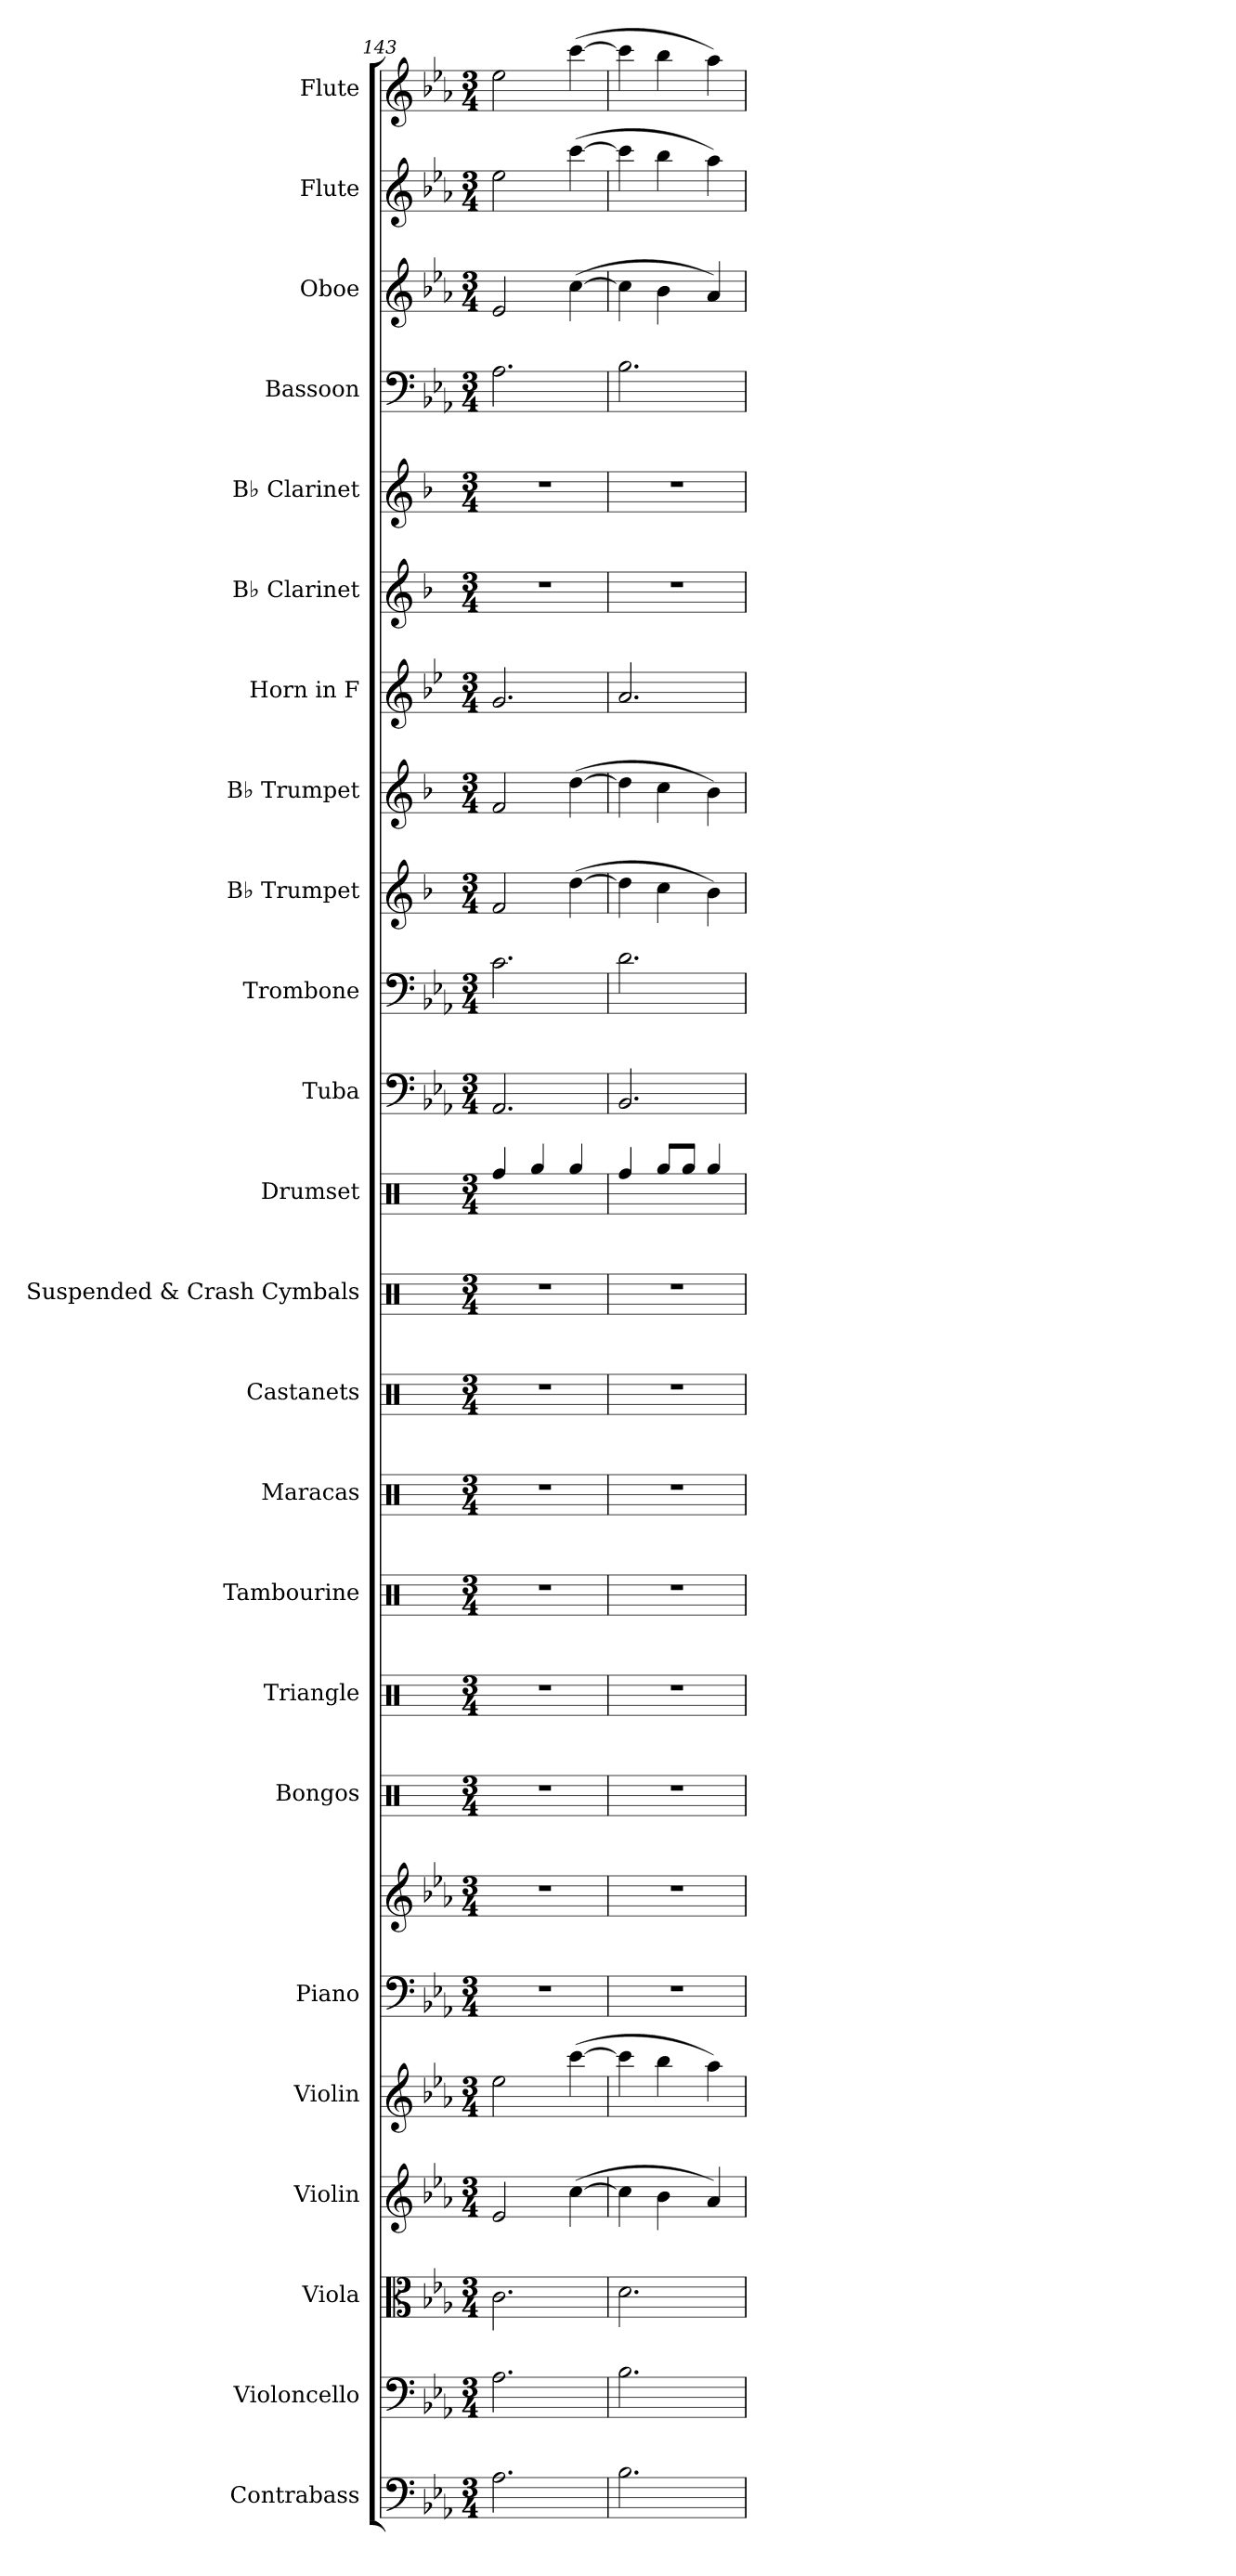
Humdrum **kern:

**kern	**kern	**kern	**kern	**kern	**kern	**kern	**kern	**kern	**kern	**kern	**kern	**kern	**kern	**kern	**kern	**kern	**kern	**kern	**kern	**kern	**kern	**kern	**kern	**kern
*part24	*part23	*part22	*part21	*part20	*part19	*part19	*part18	*part17	*part16	*part15	*part14	*part13	*part12	*part11	*part10	*part9	*part8	*part7	*part6	*part5	*part4	*part3	*part2	*part1
*staff25	*staff24	*staff23	*staff22	*staff21	*staff20	*staff19	*staff18	*staff17	*staff16	*staff15	*staff14	*staff13	*staff12	*staff11	*staff10	*staff9	*staff8	*staff7	*staff6	*staff5	*staff4	*staff3	*staff2	*staff1
*I"Contrabass	*I"Violoncello	*I"Viola	*I"Violin	*I"Violin	*I"Piano	*	*I"Bongos	*I"Triangle	*I"Tambourine	*I"Maracas	*I"Castanets	*I"Suspended &amp; Crash Cymbals	*I"Drumset	*I"Tuba	*I"Trombone	*I"B♭ Trumpet	*I"B♭ Trumpet	*I"Horn in F	*I"B♭ Clarinet	*I"B♭ Clarinet	*I"Bassoon	*I"Oboe	*I"Flute	*I"Flute
*I'Cb.	*I'Vc.	*I'Vla.	*I'Vln.	*I'Vln.	*I'Pno.	*	*I'Bon.	*I'Trgl.	*I'Tamb.	*I'Mrcs.	*I'Cst.	*I'Cym.	*I'D. Set	*I'Tba.	*I'Tbn.	*I'B♭ Tpt.	*I'B♭ Tpt.	*	*I'B♭ Cl.	*I'B♭ Cl.	*I'Bsn.	*I'Ob.	*I'Fl.	*I'Fl.
*clefF4	*clefF4	*clefC3	*clefG2	*clefG2	*clefF4	*clefG2	*clefX	*clefX	*clefX	*clefX	*clefX	*clefX	*clefX	*clefF4	*clefF4	*clefG2	*clefG2	*clefG2	*clefG2	*clefG2	*clefF4	*clefG2	*clefG2	*clefG2
*ITrd7c12	*	*	*	*	*	*	*	*	*	*	*	*	*	*	*	*ITrd1c2	*ITrd1c2	*ITrd4c7	*ITrd1c2	*ITrd1c2	*	*	*	*
*k[b-e-a-]	*k[b-e-a-]	*k[b-e-a-]	*k[b-e-a-]	*k[b-e-a-]	*k[b-e-a-]	*k[b-e-a-]	*k[]	*k[]	*k[]	*k[]	*k[]	*k[]	*k[]	*k[b-e-a-]	*k[b-e-a-]	*k[b-e-a-]	*k[b-e-a-]	*k[b-e-a-]	*k[b-e-a-]	*k[b-e-a-]	*k[b-e-a-]	*k[b-e-a-]	*k[b-e-a-]	*k[b-e-a-]
*M3/4	*M3/4	*M3/4	*M3/4	*M3/4	*M3/4	*M3/4	*M3/4	*M3/4	*M3/4	*M3/4	*M3/4	*M3/4	*M3/4	*M3/4	*M3/4	*M3/4	*M3/4	*M3/4	*M3/4	*M3/4	*M3/4	*M3/4	*M3/4	*M3/4
=143	=143	=143	=143	=143	=143	=143	=143	=143	=143	=143	=143	=143	=143	=143	=143	=143	=143	=143	=143	=143	=143	=143	=143	=143
2.AA-\	2.A-\	2.c\	2e-/	2ee-\	2.r	2.r	2.r	2.r	2.r	2.r	2.r	2.r	4Rff/	2.AA-/	2.c\	2e-/	2e-/	2.c/	2.r	2.r	2.A-\	2e-/	2ee-\	2ee-\
.	.	.	.	.	.	.	.	.	.	.	.	.	4Rgg/	.	.	.	.	.	.	.	.	.	.	.
.	.	.	([4cc\	([4ccc\	.	.	.	.	.	.	.	.	4Rgg/	.	.	([4cc\	([4cc\	.	.	.	.	([4cc\	([4ccc\	([4ccc\
=144	=144	=144	=144	=144	=144	=144	=144	=144	=144	=144	=144	=144	=144	=144	=144	=144	=144	=144	=144	=144	=144	=144	=144	=144
2.BB-\	2.B-\	2.d\	4cc\]	4ccc\]	2.r	2.r	2.r	2.r	2.r	2.r	2.r	2.r	4Rff/	2.BB-/	2.d\	4cc\]	4cc\]	2.d/	2.r	2.r	2.B-\	4cc\]	4ccc\]	4ccc\]
.	.	.	4b-\	4bb-\	.	.	.	.	.	.	.	.	8Rgg/L	.	.	4b-\	4b-\	.	.	.	.	4b-\	4bb-\	4bb-\
.	.	.	.	.	.	.	.	.	.	.	.	.	8Rgg/J	.	.	.	.	.	.	.	.	.	.	.
.	.	.	4a-/)	4aa-\)	.	.	.	.	.	.	.	.	4Rgg/	.	.	4a-\)	4a-\)	.	.	.	.	4a-/)	4aa-\)	4aa-\)
=	=	=	=	=	=	=	=	=	=	=	=	=	=	=	=	=	=	=	=	=	=	=	=	=
*-	*-	*-	*-	*-	*-	*-	*-	*-	*-	*-	*-	*-	*-	*-	*-	*-	*-	*-	*-	*-	*-	*-	*-	*-
